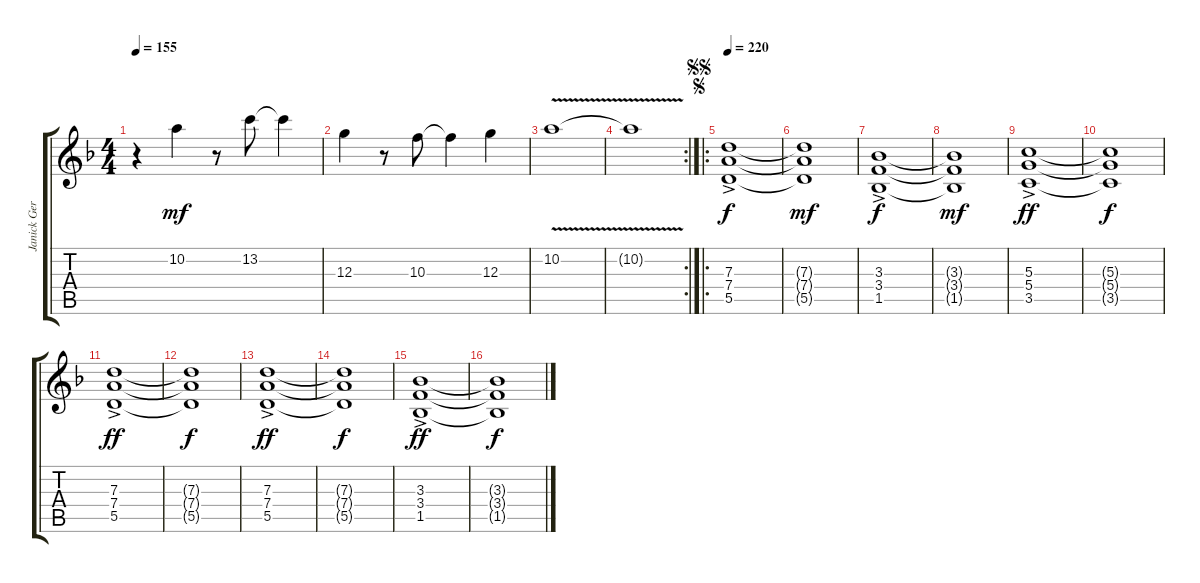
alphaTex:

\track ("Janick Gers" "Janick Ger") {instrument distortionguitar}
\staff {score tabs}
\tuning (E4 B3 G3 D3 A2 E2) {hide}
\ts (4 4)
\tempo 155
\clef g2
\ks f
r.4{dy mf} 10.2.4 r.8 13.2.8 13.2{t}.4 |
12.3.4 r.8 10.3.8 10.3{t}.4 12.3.4 |
10.2{v}.1 |
\rc 2
10.2{v t}.1 |
\ro
\jump segno
\jump segnosegno
\tempo 220
(7.3{ac} 7.4{ac} 5.5{ac}).1{dy f} |
(7.3{t} 7.4{t} 5.5{t}).1{dy mf} |
(3.3{ac} 3.4{ac} 1.5{ac}).1{dy f} |
(3.3{t} 3.4{t} 1.5{t}).1{dy mf} |
(5.3{ac} 5.4{ac} 3.5{ac}).1{dy ff} |
(5.3{t} 5.4{t} 3.5{t}).1{dy f} |
(7.3{ac} 7.4{ac} 5.5{ac}).1{dy ff} |
(7.3{t} 7.4{t} 5.5{t}).1{dy f} |
(7.3{ac} 7.4{ac} 5.5{ac}).1{dy ff} |
(7.3{t} 7.4{t} 5.5{t}).1{dy f} |
(3.3{ac} 3.4{ac} 1.5{ac}).1{dy ff} |
(3.3{t} 3.4{t} 1.5{t}).1{dy f}
